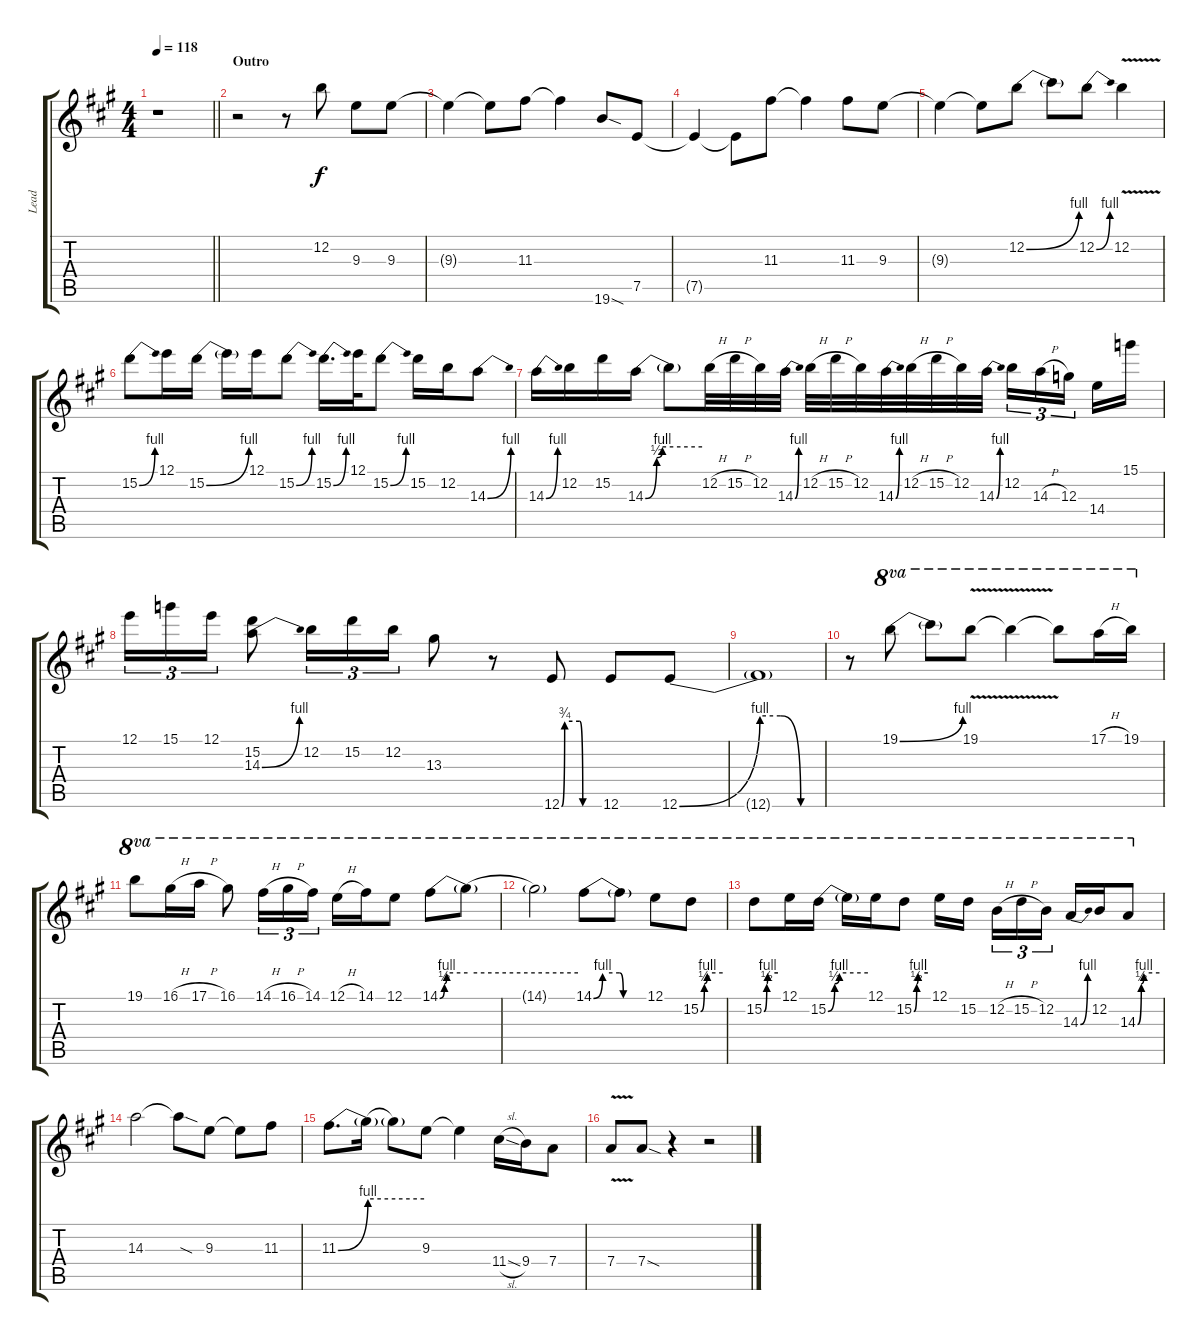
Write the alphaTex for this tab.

\track ("Lead" "Lead") {instrument distortionguitar}
\staff {score tabs}
\tuning (E4 B3 G3 D3 A2 E2) {hide}
\ts (4 4)
\tempo 118
\clef g2
\barLineRight lightlight
\ks a
r.1{dy f} |
\section ("" "Outro")
r.2 r.8 12.2.8 9.3.8 9.3.8 |
9.3{t}.4 9.3{t}.8 11.3.8 11.3{t}.4 19.6{sod}.8 7.5.8 |
7.5{t}.4 7.5{t}.8 11.3.8 11.3{t}.4 11.3.8 9.3.8 |
9.3{t}.4 9.3{t}.8 12.2{be (bend 0 0 60 4)}.8 12.2{t}.8 12.2{be (bend 0 0 60 4)}.8 12.2{v}.4 |
15.2{be (bend 0 0 60 4)}.8 12.1.16 15.2{be (bend 0 0 60 4)}.16 15.2{t}.16 12.1.16 15.2{be (bend 0 0 60 4)}.8 15.2{be (bend 0 0 60 4)}.16{d} 12.1.32 15.2{be (bend 0 0 60 4)}.8 15.2.16 12.2.16 14.3{be (bend 0 0 60 4)}.8 |
14.3{be (bend 0 0 60 4)}.16 12.2.16 15.2.16 14.3{be (custom 0 0 12 2 18 4 60 4)}.16 14.3{t}.8 12.2{h}.32 15.2{h}.32 12.2.32 14.3{be (bend 0 0 60 4)}.32 12.2{h}.32 15.2{h}.32 12.2.32 14.3{be (bend 0 0 60 4)}.32 12.2{h}.32 15.2{h}.32 12.2.32 14.3{be (bend 0 0 60 4)}.32 12.2.16{tu (3 2)} 14.3{h}.16{tu (3 2)} 12.3.16{tu (3 2) beam splitsecondary} 14.4.16 15.1.16 |
12.1.16{tu (3 2)} 15.1.16{tu (3 2)} 12.1.16{tu (3 2)} (15.2 14.3{be (bend 0 0 60 4)}).8 12.2.16{tu (3 2)} 15.2.16{tu (3 2)} 12.2.16{tu (3 2)} 13.3.8 r.8 12.6{be (custom 0 0 5 3 29 3 34 0 60 0)}.8 12.6.8 12.6{be (bend 0 0 60 4)}.8 |
12.6{be (custom 0 4 20 4 40 0 60 0) t}.1 |
r.8 19.1{be (bend 0 0 60 4)}.8{ot 8va} 19.1{t}.8{ot 8va} 19.1{v}.8{ot 8va} 19.1{t}.4{ot 8va} 19.1{t}.8{ot 8va} 17.1{h}.16{ot 8va} 19.1.16{ot 8va} |
19.1.8{ot 8va} 16.1{h}.16{ot 8va} 17.1{h}.16{ot 8va} 16.1.8{ot 8va} 14.1{h}.16{tu (3 2) ot 8va} 16.1{h}.16{tu (3 2) ot 8va} 14.1.16{tu (3 2) ot 8va} 12.1{h}.16{ot 8va} 14.1.16{ot 8va} 12.1.8{ot 8va} 14.1{be (custom 0 0 10 2 15 4 60 4)}.8{ot 8va} 14.1{be (hold 0 4 60 4) t}.8{ot 8va} |
14.1{t}.2{ot 8va} 14.1{be (custom 0 0 10 4 29 4 33 0 60 0)}.8{ot 8va} 14.1{t}.8{ot 8va} 12.1.8{ot 8va} 15.2{be (custom 0 0 10 2 18 4 60 4)}.8{ot 8va} |
15.2{be (custom 0 0 12 2 16 4 60 4)}.8{ot 8va} 12.1.16{ot 8va} 15.2{be (custom 0 0 10 2 17 4 60 4)}.16{ot 8va} 15.2{t}.16{ot 8va} 12.1.16{ot 8va} 15.2{be (custom 0 0 12 2 18 4 60 4)}.8{ot 8va} 12.1.16{ot 8va} 15.2.16{ot 8va beam splitsecondary} 12.2{h}.16{tu (3 2) ot 8va} 15.2{h}.16{tu (3 2) ot 8va} 12.2.16{tu (3 2) ot 8va} 14.3{be (bend 0 0 60 4)}.16{ot 8va} 12.2.16{ot 8va} 14.3{be (custom 0 0 10 2 17 4 60 4)}.8{ot 8va} |
14.3.2 14.3{sod t}.8 9.3.8 9.3{t}.8 11.3.8 |
11.3{be (bend 0 0 60 4)}.8{d} 11.3{be (hold 0 4 60 4) t}.16 11.3{t}.8 9.3.8 9.3{t}.4 11.4{sl}.16 9.4.16 7.4.8 |
7.4{v}.8 7.4{sod}.8 r.4 r.2
